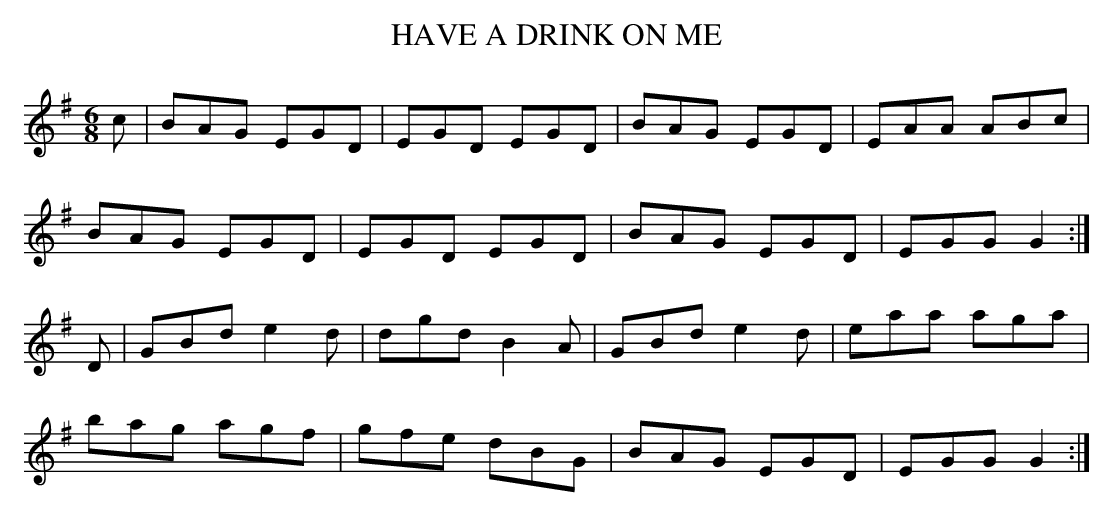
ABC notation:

X:1
T:HAVE A DRINK ON ME
M:6/8
L:1/8
K:G
c|BAG EGD|EGD EGD|BAG EGD|EAA ABc|
BAG EGD|EGD EGD|BAG EGD|EGG G2 :|
D|GBd e2d|dgd B2A|GBd e2d|eaa aga|
bag agf|gfe dBG|BAG EGD|EGG G2 :|
